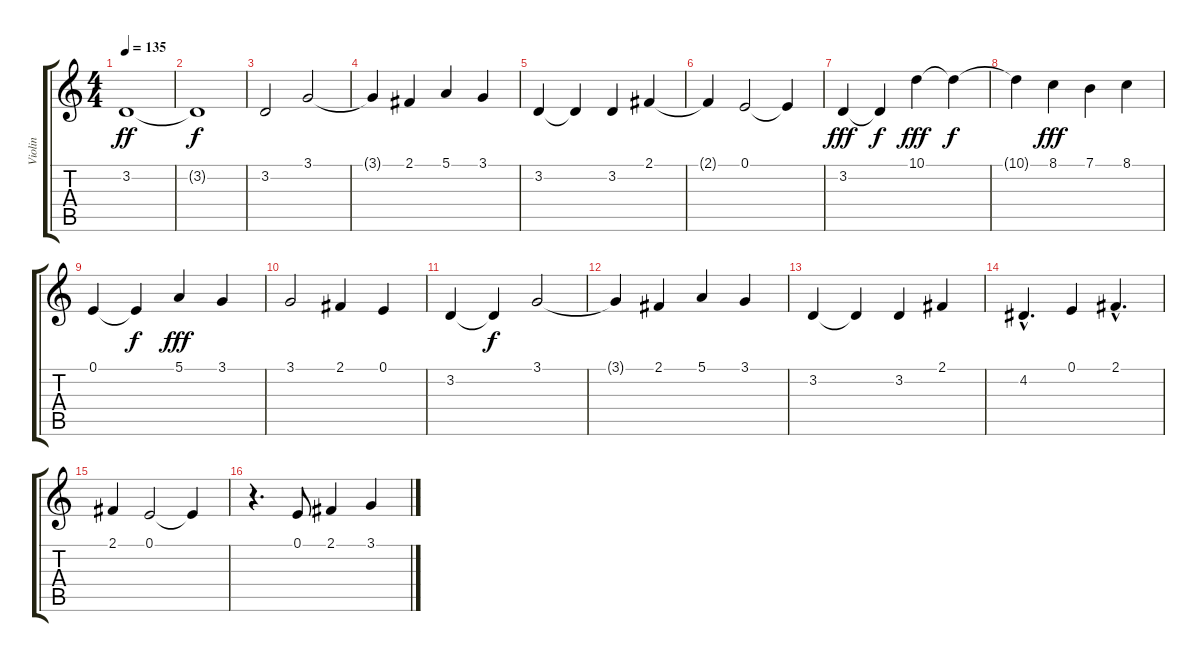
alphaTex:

\track ("Violin" "Violin") {instrument stringensemble2}
\staff {score tabs}
\tuning (E4 B3 G3 D3 A2 E2) {hide}
\ts (4 4)
\tempo 135
\clef g2
\ks c
3.2.1{dy ff} |
3.2{t}.1{dy f} |
3.2.2 3.1.2 |
3.1{t}.4 2.1.4 5.1.4 3.1.4 |
3.2.4 3.2{t}.4 3.2.4 2.1.4 |
2.1{t}.4 0.1.2 0.1{t}.4 |
3.2.4{dy fff} 3.2{t}.4{dy f} 10.1.4{dy fff} 10.1{t}.4{dy f} |
10.1{t}.4 8.1.4{dy fff} 7.1.4 8.1.4 |
0.1.4 0.1{t}.4{dy f} 5.1.4{dy fff} 3.1.4 |
3.1.2 2.1.4 0.1.4 |
3.2.4 3.2{t}.4{dy f} 3.1.2 |
3.1{t}.4 2.1.4 5.1.4 3.1.4 |
3.2.4 3.2{t}.4 3.2.4 2.1.4 |
4.2{hac}.4{d} 0.1.4 2.1{hac}.4{d} |
2.1.4 0.1.2 0.1{t}.4 |
r.4{d} 0.1.8 2.1.4 3.1.4
